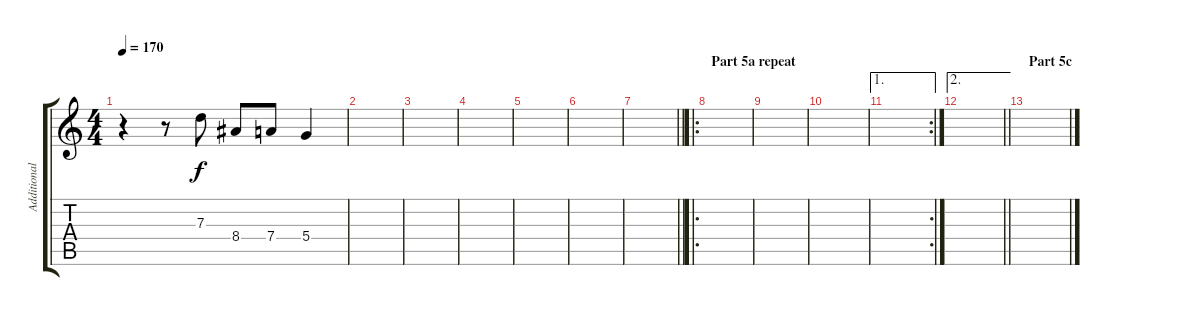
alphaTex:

\track ("Additional Gtr" "Additional") {instrument distortionguitar}
\staff {score tabs}
\tuning (E4 B3 G3 D3 A2 E2) {hide}
\ts (4 4)
\tempo 170
\clef g2
\ks c
r.4{dy f} r.8 7.3.8 8.4.8 7.4.8 5.4.4 |
|
|
|
|
|
\barLineRight lightlight
|
\ro
\section ("" "Part 5a repeat")
|
|
|
\ae 1
\rc 2
|
\ae 2
\barLineRight lightlight
|
\section ("" "Part 5c")
